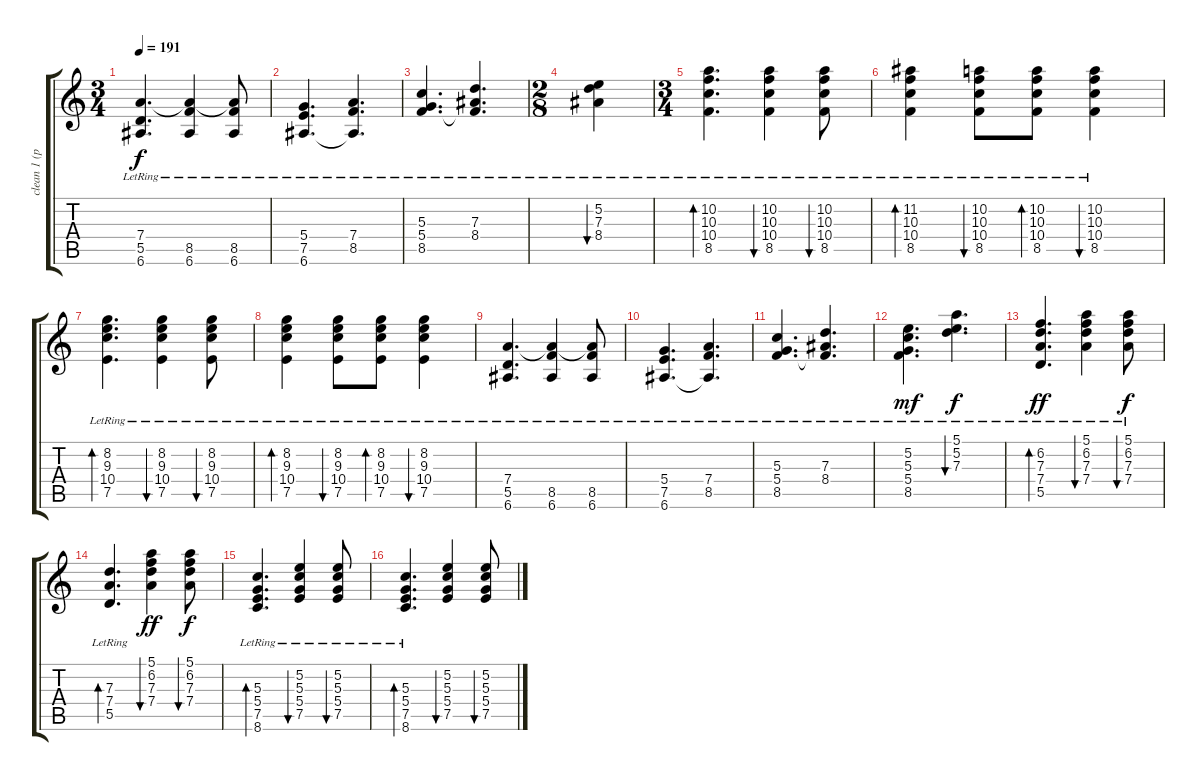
\track ("clean 1 (paul)" "clean 1 (p") {instrument electricguitarjazz}
\staff {score tabs}
\tuning (E4 B3 G3 D3 A2 E2) {hide}
\ts (3 4)
\tempo 191
\clef g2
\ks c
(7.4{lr} 5.5{lr} 6.6{lr}).4{d dy f volume 9} (7.4{t} 8.5{lr} 6.6{lr}).4 (7.4{t} 8.5{lr} 6.6{lr}).8 |
(5.4 7.5 6.6{lr}).4{d} (7.4 8.5{lr} 6.6{t}).4{d} |
(5.3 5.4{lr} 8.5).4{d} (7.3{lr} 8.4{lr} 8.5{t}).4{d} |
\ts (2 8)
(5.2{lr} 7.3 8.4).4{bu 30} |
\ts (3 4)
(10.2{lr} 10.3{lr} 10.4{lr} 8.5{lr}).4{d bd 30} (10.2{lr} 10.3{lr} 10.4{lr} 8.5{lr}).4{bu 30} (10.2{lr} 10.3{lr} 10.4{lr} 8.5{lr}).8{bu 30} |
(11.2{lr} 10.3{lr} 10.4{lr} 8.5{lr}).4{bd 30} (10.2{lr} 10.3{lr} 10.4{lr} 8.5{lr}).8{bu 30} (10.2{lr} 10.3{lr} 10.4{lr} 8.5{lr}).8{bd 30} (10.2{lr} 10.3{lr} 10.4{lr} 8.5{lr}).4{bu 30} |
(8.2{lr} 9.3{lr} 10.4{lr} 7.5{lr}).4{d bd 30} (8.2{lr} 9.3{lr} 10.4{lr} 7.5{lr}).4{bu 30} (8.2{lr} 9.3{lr} 10.4{lr} 7.5{lr}).8{bu 30} |
(8.2{lr} 9.3{lr} 10.4{lr} 7.5{lr}).4{bd 30} (8.2{lr} 9.3{lr} 10.4{lr} 7.5{lr}).8{bu 30} (8.2{lr} 9.3{lr} 10.4{lr} 7.5{lr}).8{bd 30} (8.2{lr} 9.3{lr} 10.4{lr} 7.5{lr}).4{bu 30} |
(7.4{lr} 5.5{lr} 6.6{lr}).4{d volume 9} (7.4{t} 8.5{lr} 6.6{lr}).4 (7.4{t} 8.5{lr} 6.6{lr}).8 |
(5.4 7.5 6.6{lr}).4{d} (7.4 8.5{lr} 6.6{t}).4{d} |
(5.3 5.4{lr} 8.5).4{d} (7.3{lr} 8.4{lr} 8.5{t}).4{d} |
(5.2{lr} 5.3{lr} 5.4{lr} 8.5).4{d dy mf} (5.1{lr} 5.2{lr} 7.3).4{d bu 30 dy f} |
(6.2 7.3{lr} 7.4{lr} 5.5{lr}).4{d bd 240 dy ff} (5.1{lr} 6.2{lr} 7.3{lr} 7.4{lr}).4{bu 60} (5.1{lr} 6.2{lr} 7.3{lr} 7.4{lr}).8{bu 60 dy f} |
(7.3{lr} 7.4{lr} 5.5{lr}).4{d bd 60} (5.1 6.2 7.3 7.4).4{bu 60 dy ff} (5.1 6.2 7.3 7.4).8{bu 60 dy f} |
(5.3{lr} 5.4{lr} 7.5{lr} 8.6{lr}).4{d bd 60} (5.2{lr} 5.3{lr} 5.4{lr} 7.5{lr}).4{bu 60} (5.2{lr} 5.3{lr} 5.4{lr} 7.5{lr}).8{bu 60} |
(5.3{lr} 5.4{lr} 7.5{lr} 8.6{lr}).4{d bd 60} (5.2 5.3 5.4 7.5).4{bu 60} (5.2 5.3 5.4 7.5).8{bu 60}
